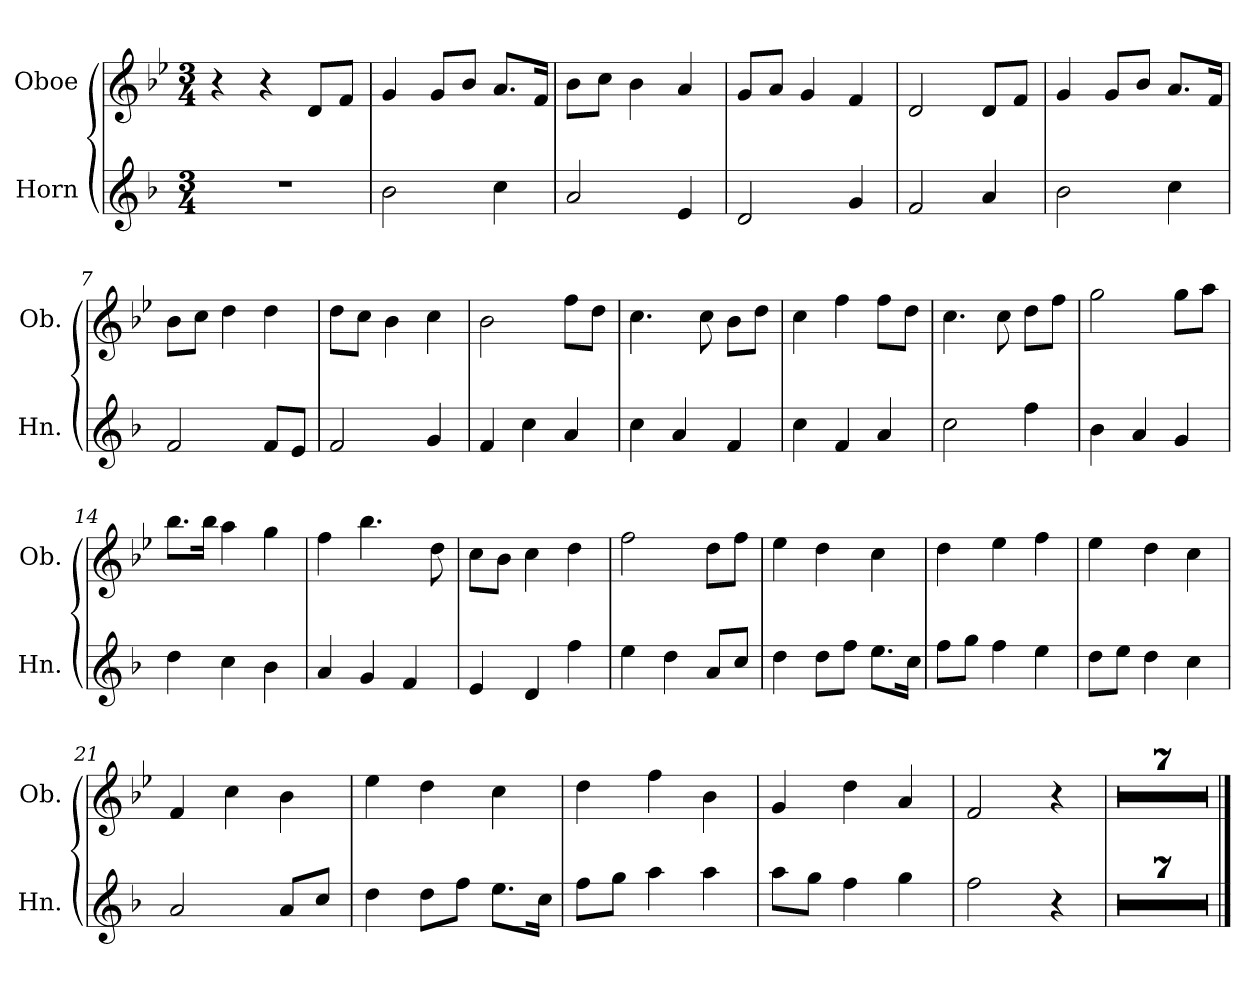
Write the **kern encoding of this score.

**kern	**kern
*part2	*part1
*staff2	*staff1
*I"Horn	*I"Oboe
*I'Hn.	*I'Ob.
*clefG2	*clefG2
*ITrd4c7	*
*k[b-e-]	*k[b-e-]
*B-:	*B-:
*M3/4	*M3/4
=1	=1
2.r	4r
.	4r
.	8d/L
.	8f/J
=2	=2
2e-\	4g/
.	8g/L
.	8b-/J
4f\	8.a/L
.	16f/Jk
=3	=3
2d/	8b-\L
.	8cc\J
.	4b-\
4A/	4a/
=4	=4
2G/	8g/L
.	8a/J
.	4g/
4c/	4f/
=5	=5
2B-/	2d/
4d/	8d/L
.	8f/J
=6	=6
2e-\	4g/
.	8g/L
.	8b-/J
4f\	8.a/L
.	16f/Jk
=7	=7
2B-/	8b-\L
.	8cc\J
.	4dd\
8B-/L	4dd\
8A/J	.
=8	=8
2B-/	8dd\L
.	8cc\J
.	4b-\
4c/	4cc\
!!LO:LB:g=z
=9	=9
4B-/	2b-\
4f\	.
4d/	8ff\L
.	8dd\J
=10	=10
4f\	4.cc\
4d/	.
.	8cc\
4B-/	8b-\L
.	8dd\J
=11	=11
4f\	4cc\
4B-/	4ff\
4d/	8ff\L
.	8dd\J
=12	=12
2f\	4.cc\
.	8cc\
4b-\	8dd\L
.	8ff\J
=13	=13
4e-\	2gg\
4d/	.
4c/	8gg\L
.	8aa\J
=14	=14
4g\	8.bb-\L
.	16bb-\Jk
4f\	4aa\
4e-\	4gg\
=15	=15
4d/	4ff\
4c/	4.bb-\
4B-/	.
.	8dd\
=16	=16
4A/	8cc\L
.	8b-\J
4G/	4cc\
4b-\	4dd\
!!LO:LB:g=z
=17	=17
4a\	2ff\
4g\	.
8d/L	8dd\L
8f/J	8ff\J
=18	=18
4g\	4ee-\
8g\L	4dd\
8b-\J	.
8.a\L	4cc\
16f\Jk	.
=19	=19
8b-\L	4dd\
8cc\J	.
4b-\	4ee-\
4a\	4ff\
=20	=20
8g\L	4ee-\
8a\J	.
4g\	4dd\
4f\	4cc\
=21	=21
2d/	4f/
.	4cc\
8d/L	4b-\
8f/J	.
=22	=22
4g\	4ee-\
8g\L	4dd\
8b-\J	.
8.a\L	4cc\
16f\Jk	.
=23	=23
8b-\L	4dd\
8cc\J	.
4dd\	4ff\
4dd\	4b-\
=24	=24
8dd\L	4g/
8cc\J	.
4b-\	4dd\
4cc\	4a/
!!LO:LB:g=z
=25	=25
2b-\	2f/
4r	4r
=26	=26
2.r	2.r
=27	=27
2.r	2.r
=28	=28
2.r	2.r
=29	=29
2.r	2.r
=30	=30
2.r	2.r
=31	=31
2.r	2.r
=32	=32
2.r	2.r
==	==
*-	*-
